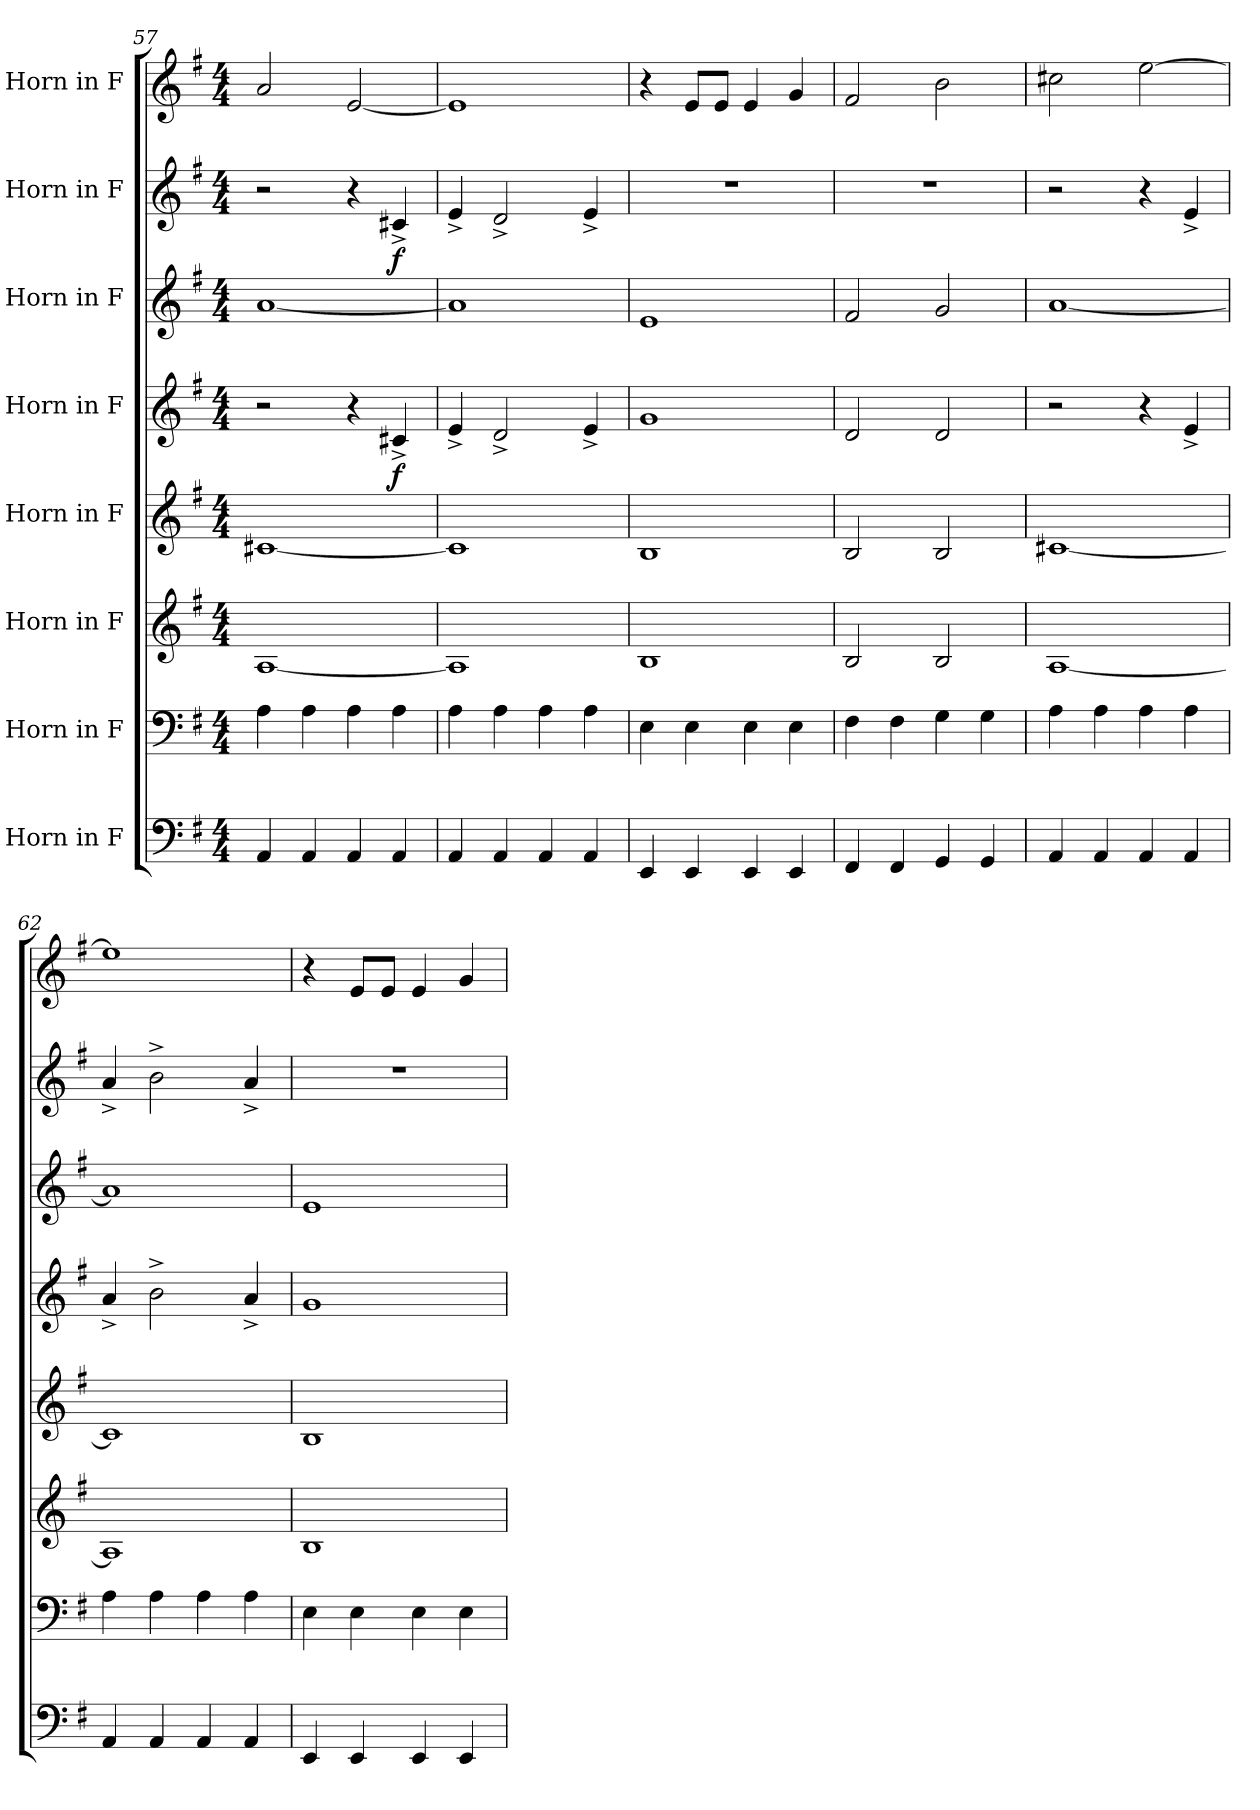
**kern	**kern	**kern	**kern	**kern	**dynam	**kern	**kern	**dynam	**kern
*part8	*part7	*part6	*part5	*part4	*part4	*part3	*part2	*part2	*part1
*staff8	*staff7	*staff6	*staff5	*staff4	*staff4	*staff3	*staff2	*staff2	*staff1
*I"Horn in F	*I"Horn in F	*I"Horn in F	*I"Horn in F	*I"Horn in F	*	*I"Horn in F	*I"Horn in F	*	*I"Horn in F
*clefF4	*clefF4	*clefG2	*clefG2	*clefG2	*	*clefG2	*clefG2	*	*clefG2
*ITrd4c7	*ITrd4c7	*ITrd4c7	*ITrd4c7	*ITrd4c7	*	*ITrd4c7	*ITrd4c7	*	*ITrd4c7
*k[]	*k[]	*k[]	*k[]	*k[]	*	*k[]	*k[]	*	*k[]
*M4/4	*M4/4	*M4/4	*M4/4	*M4/4	*	*M4/4	*M4/4	*	*M4/4
=57	=57	=57	=57	=57	=57	=57	=57	=57	=57
4DD/	4D\	[1D	[1F#X	2r	.	[1d	2r	.	2d/
4DD/	4D\	.	.	.	.	.	.	.	.
4DD/	4D\	.	.	4r	.	.	4r	.	[2A/
!	!	!	!	!	!LO:DY:b	!	!	!LO:DY:b	!
4DD/	4D\	.	.	4F#X^/	f	.	4F#X^/	f	.
=58	=58	=58	=58	=58	=58	=58	=58	=58	=58
4DD/	4D\	1D]	1F#]	4A^/	.	1d]	4A^/	.	1A]
4DD/	4D\	.	.	2G^/	.	.	2G^/	.	.
4DD/	4D\	.	.	.	.	.	.	.	.
4DD/	4D\	.	.	4A^/	.	.	4A^/	.	.
=59	=59	=59	=59	=59	=59	=59	=59	=59	=59
4AAA/	4AA\	1E	1E	1c	.	1A	1r	.	4r
4AAA/	4AA\	.	.	.	.	.	.	.	8A/L
.	.	.	.	.	.	.	.	.	8A/J
4AAA/	4AA\	.	.	.	.	.	.	.	4A/
4AAA/	4AA\	.	.	.	.	.	.	.	4c/
!!LO:PB:g=z
=60	=60	=60	=60	=60	=60	=60	=60	=60	=60
4BBB/	4BB\	2E/	2E/	2G/	.	2B/	1r	.	2B/
4BBB/	4BB\	.	.	.	.	.	.	.	.
4CC/	4C\	2E/	2E/	2G/	.	2c/	.	.	2e\
4CC/	4C\	.	.	.	.	.	.	.	.
=61	=61	=61	=61	=61	=61	=61	=61	=61	=61
4DD/	4D\	[1D	[1F#X	2r	.	[1d	2r	.	2f#X\
4DD/	4D\	.	.	.	.	.	.	.	.
4DD/	4D\	.	.	4r	.	.	4r	.	[2a\
4DD/	4D\	.	.	4A^/	.	.	4A^/	.	.
=62	=62	=62	=62	=62	=62	=62	=62	=62	=62
4DD/	4D\	1D]	1F#]	4d^/	.	1d]	4d^/	.	1a]
4DD/	4D\	.	.	2e^\	.	.	2e^\	.	.
4DD/	4D\	.	.	.	.	.	.	.	.
4DD/	4D\	.	.	4d^/	.	.	4d^/	.	.
=63	=63	=63	=63	=63	=63	=63	=63	=63	=63
4AAA/	4AA\	1E	1E	1c	.	1A	1r	.	4r
4AAA/	4AA\	.	.	.	.	.	.	.	8A/L
.	.	.	.	.	.	.	.	.	8A/J
4AAA/	4AA\	.	.	.	.	.	.	.	4A/
4AAA/	4AA\	.	.	.	.	.	.	.	4c/
=	=	=	=	=	=	=	=	=	=
*-	*-	*-	*-	*-	*-	*-	*-	*-	*-
